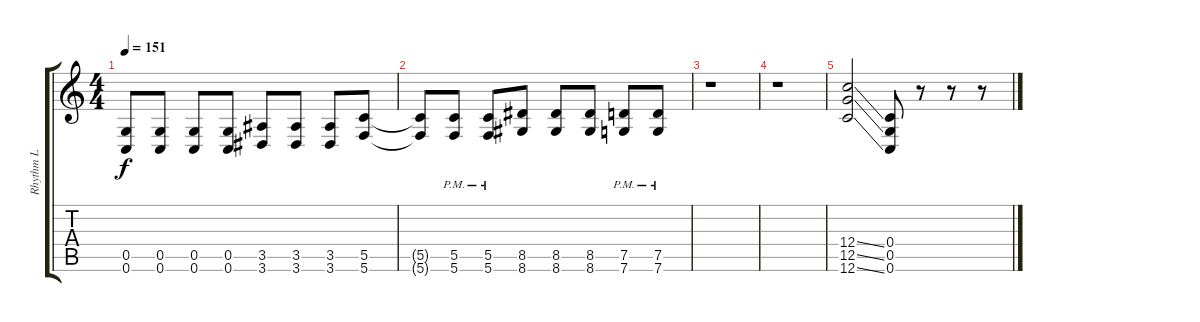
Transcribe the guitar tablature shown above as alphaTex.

\track ("Rhythm L" "Rhythm L") {instrument distortionguitar}
\staff {score tabs}
\tuning (D4 A3 F3 C3 G2 C2) {hide}
\ts (4 4)
\tempo 151
\clef g2
\ks c
(0.5 0.6).8{dy f} (0.5 0.6).8 (0.5 0.6).8 (0.5 0.6).8 (3.5 3.6).8 (3.5 3.6).8 (3.5 3.6).8 (5.5 5.6).8 |
(5.5{t} 5.6{t}).8 (5.5{pm} 5.6{pm}).8 (5.5{pm} 5.6{pm}).8 (8.5 8.6).8 (8.5 8.6).8 (8.5 8.6).8 (7.5{pm} 7.6{pm}).8 (7.5{pm} 7.6{pm}).8 |
r.1 |
r.1 |
(12.4{ss} 12.5{ss} 12.6{ss}).2 (0.4 0.5 0.6).8 r.8 r.8 r.8
